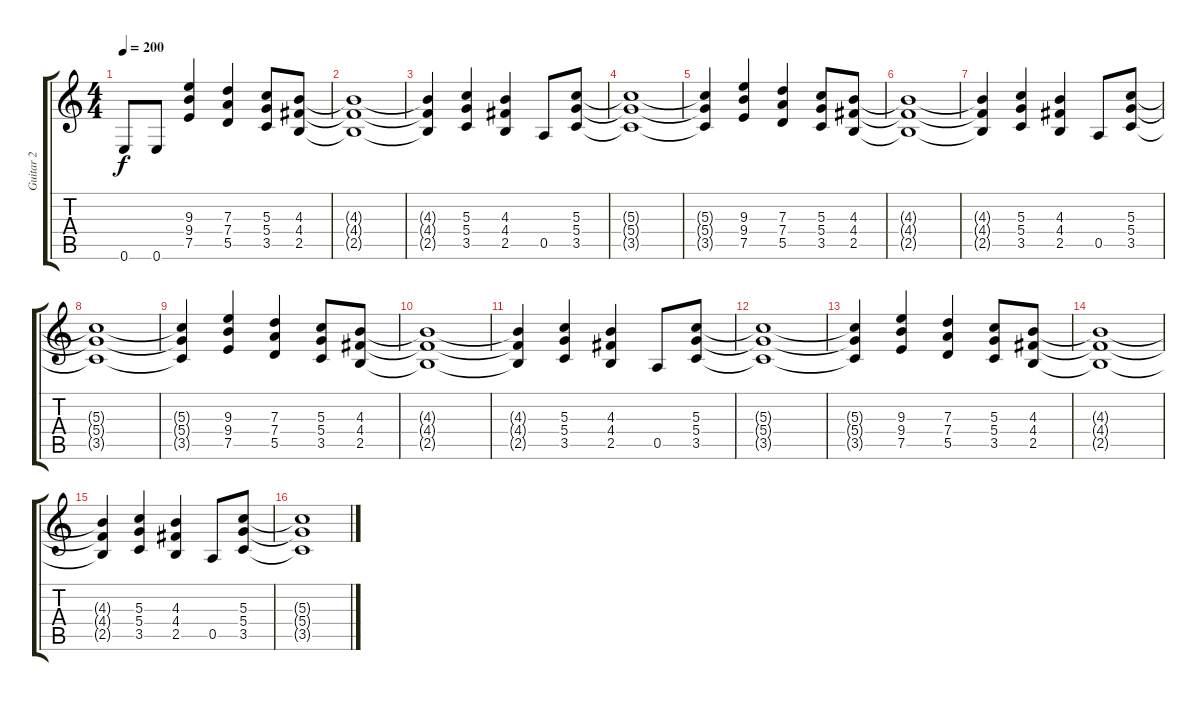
\track ("Guitar 2" "Guitar 2") {instrument overdrivenguitar}
\staff {score tabs}
\tuning (E4 B3 G3 D3 A2 E2) {hide}
\ts (4 4)
\tempo 200
\clef g2
\ks c
0.6.8{dy f} 0.6.8 (9.3 9.4 7.5).4 (7.3 7.4 5.5).4 (5.3 5.4 3.5).8 (4.3 4.4 2.5).8 |
(4.3{t} 4.4{t} 2.5{t}).1 |
(4.3{t} 4.4{t} 2.5{t}).4 (5.3 5.4 3.5).4 (4.3 4.4 2.5).4 0.5.8 (5.3 5.4 3.5).8 |
(5.3{t} 5.4{t} 3.5{t}).1 |
(5.3{t} 5.4{t} 3.5{t}).4 (9.3 9.4 7.5).4 (7.3 7.4 5.5).4 (5.3 5.4 3.5).8 (4.3 4.4 2.5).8 |
(4.3{t} 4.4{t} 2.5{t}).1 |
(4.3{t} 4.4{t} 2.5{t}).4 (5.3 5.4 3.5).4 (4.3 4.4 2.5).4 0.5.8 (5.3 5.4 3.5).8 |
(5.3{t} 5.4{t} 3.5{t}).1 |
(5.3{t} 5.4{t} 3.5{t}).4 (9.3 9.4 7.5).4 (7.3 7.4 5.5).4 (5.3 5.4 3.5).8 (4.3 4.4 2.5).8 |
(4.3{t} 4.4{t} 2.5{t}).1 |
(4.3{t} 4.4{t} 2.5{t}).4 (5.3 5.4 3.5).4 (4.3 4.4 2.5).4 0.5.8 (5.3 5.4 3.5).8 |
(5.3{t} 5.4{t} 3.5{t}).1 |
(5.3{t} 5.4{t} 3.5{t}).4 (9.3 9.4 7.5).4 (7.3 7.4 5.5).4 (5.3 5.4 3.5).8 (4.3 4.4 2.5).8 |
(4.3{t} 4.4{t} 2.5{t}).1 |
(4.3{t} 4.4{t} 2.5{t}).4 (5.3 5.4 3.5).4 (4.3 4.4 2.5).4 0.5.8 (5.3 5.4 3.5).8 |
(5.3{t} 5.4{t} 3.5{t}).1
